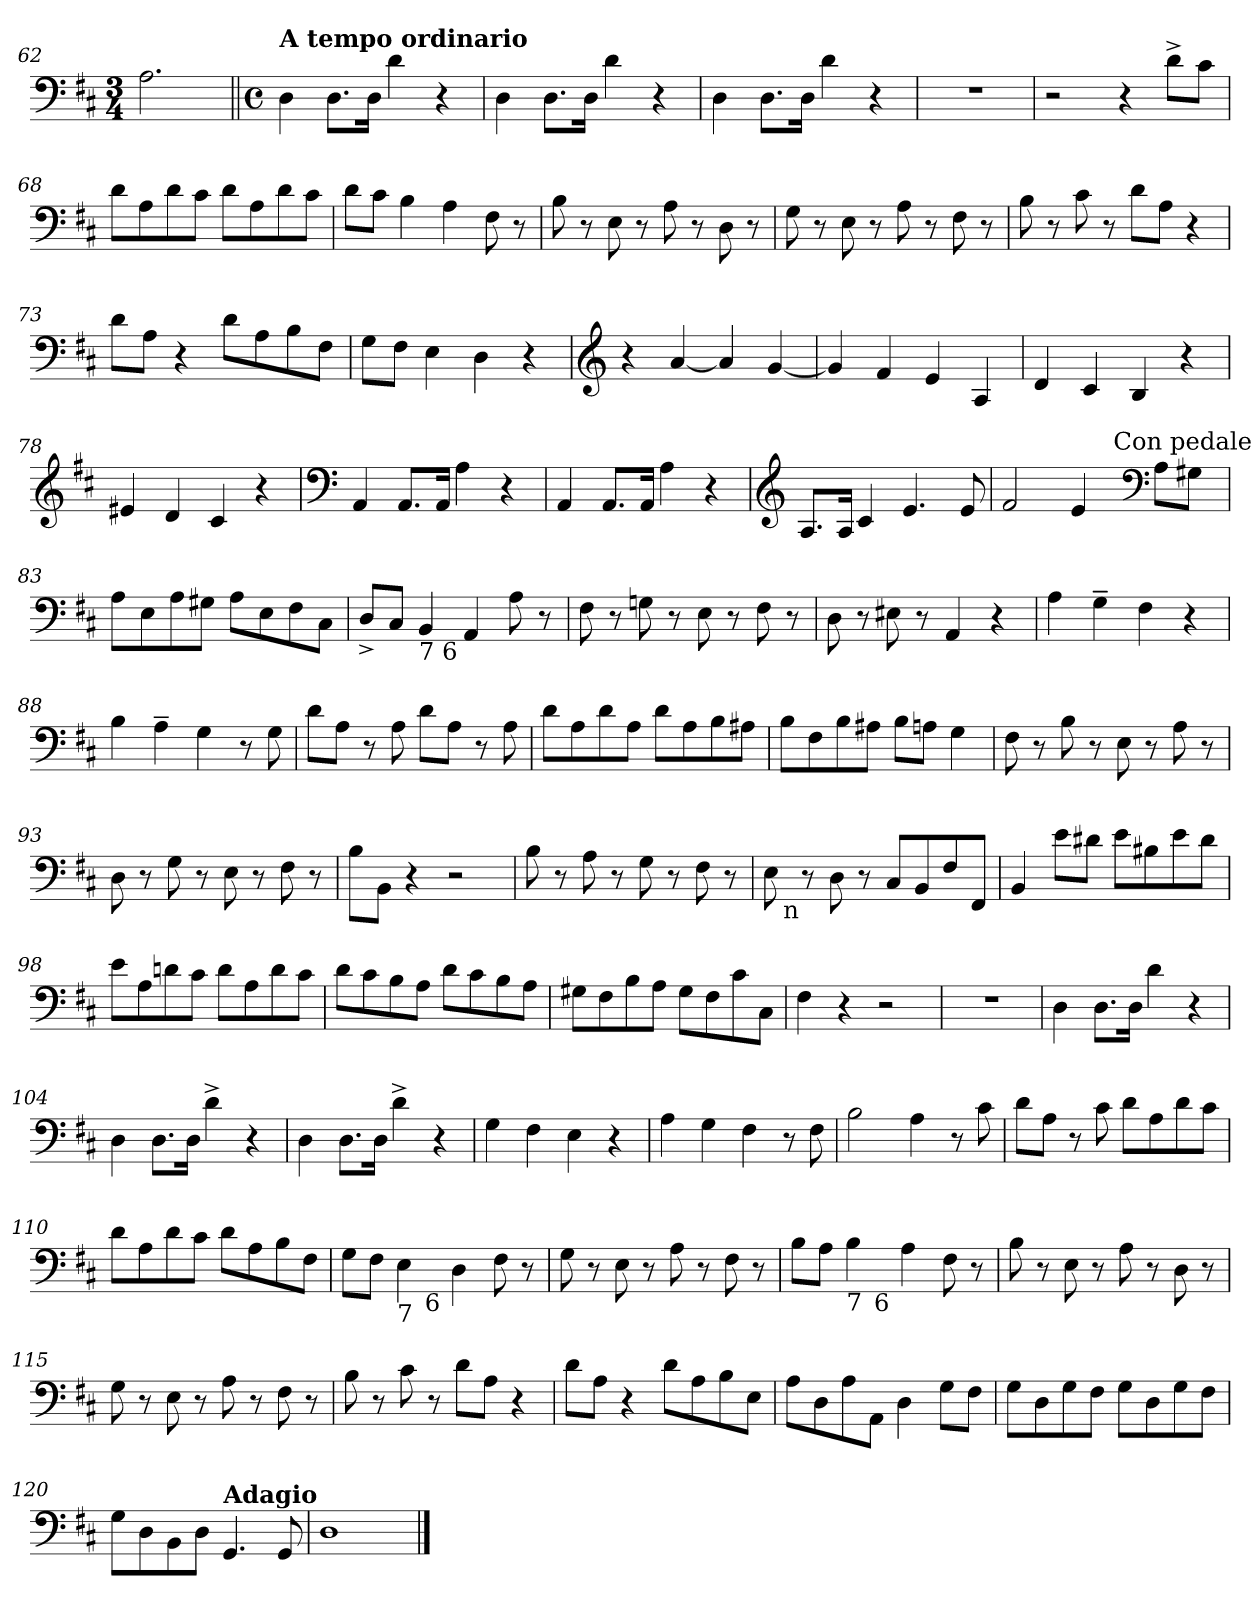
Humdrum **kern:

**kern
*part1
*staff1
*clefF4
*k[f#c#]
*D:
*M3/4
=62
2.A\
=63||
*M4/4
*met(c)
!LO:TX:a:B:t=A tempo ordinario
4D\
8.D\L
16D\Jk
4d\
4r
=64
4D\
8.D\L
16D\Jk
4d\
4r
=65
4D\
8.D\L
16D\Jk
4d\
4r
=66
1r
=67
2r
4r
8d^>\L
8c#\J
!!LO:LB:g=z
=68
8d\L
8A\
8d\
8c#\J
8d\L
8A\
8d\
8c#\J
=69
8d\L
8c#>\J
4B>\
4A\
8F#\
8r
=70
8B\
8r
8E\
8r
8A\
8r
8D\
8r
=71
8G\
8r
8E\
8r
8A\
8r
8F#\
8r
!!LO:LB:g=z
=72
8B>\
8r
8c#>\
8r
8d\L
8A\J
4r
=73
8d\L
8A\J
4r
8d\L
8A\
8B\
8F#>\J
=74
8G\L
8F#>\J
4E\
4D\
4r
=75
*clefG2
4r
[<4a</
4a</]
[<4g</
=76
4g</]
4f#</
4e/
4A/
!!LO:PB:g=z
=77
4d/
4c#</
4B/
4r
=78
4e#/
4d>/
4c#>/
4r
=79
*clefF4
4AA/
8.AA/L
16AA/Jk
4A\
4r
=80
4AA/
8.AA/L
16AA/Jk
4A\
4r
=81
*clefG2
8.A/L
16A/Jk
4c#/
4.e/
8e/
!!LO:LB:g=z
=82
*^
2f#/	2ryy
4e/	8..ryy
!	!LO:TX:a:t=Con pedale
.	4ryy
*clefF4	*
8A\L	.
8G#X\J	.
.	32ryy
*v	*v
=83
8A\L
8E\
8A\
8G#X\J
8A\L
8E\
8F#\
8C#\J
=84
8D^</L
8C#/J
!LO:TX:b:t=7 6
4BB/
4AA/
8A\
8r
=85
8F#>\
8r
8Gn\
8r
8E>\
8r
8F#\
8r
=86
8D>\
8r
8E#\
8r
4AA/
4r
!!LO:LB:g=z
=87
4A\
4G~>\
4F#>\
4r
=88
4B\
4A~>\
4G\
8r
8G\
=89
8d\L
8A\J
8r
8A\
8d\L
8A\J
8r
8A\
=90
8d\L
8A\
8d\
8A\J
8d\L
8A\
8B\
8A#X>\J
!!LO:LB:g=z
=91
8B\L
8F#\
8B\
8A#X\J
8B\L
8An>\J
4G\
=92
8F#\
8r
8B\
8r
8E\
8r
8A\
8r
=93
8D\
8r
8G\
8r
8E>\
8r
8F#\
8r
=94
8B\L
8BB\J
4r
2r
!!LO:LB:g=z
=95
8B>\
8r
8A>\
8r
8G>\
8r
8F#>\
8r
=96
*^
8E>\	16ryy
!	!LO:TX:b:t=n
.	2...ryy
8r	.
8D>\	.
8r	.
8C#</L	.
8BB/	.
8F#/	.
8FF#/J	.
*v	*v
=97
4BB/
8e\L
8d#X>\J
8e\L
8B#\
8e\
8d#>\J
=98
8e\L
8A\
8dn\
8c#\J
8d\L
8A\
8d\
8c#>\J
!!LO:LB:g=z
=99
8d\L
8c#\
8B\
8A>\J
8d>\L
8c#\
8B>\
8A>\J
=100
8G#X>\L
8F#\
8B>\
8A>\J
8G#>\L
8F#\
8c#>\
8C#>\J
=101
4F#\
4r
2r
=102
1r
=103
4D\
8.D\L
16D\Jk
4d\
4r
!!LO:LB:g=z
=104
4D\
8.D\L
16D\Jk
4d^>\
4r
=105
4D\
8.D\L
16D\Jk
4d^>\
4r
=106
4G\
4F#>\
4E\
4r
=107
4A\
4G>\
4F#>\
8r
8F#>\
=108
2B\
4A\
8r
8c#>\
=109
8d\L
8A\J
8r
8c#\
8d\L
8A\
8d\
8c#\J
!!LO:LB:g=z
=110
8d\L
8A\
8d\
8c#\J
8d\L
8A\
8B\
8F#>\J
=111
*^
8G\L	4.ryy
8F#>\J	.
!LO:TX:b:t=7	!
4E\	.
!	!LO:TX:b:t=6
.	2ryy
4D\	.
8F#>\	.
8r	8ryy
*v	*v
=112
8G\
8r
8E\
8r
8A\
8r
8F#\
8r
=113
*^
8B\L	4.ryy
8A\J	.
!LO:TX:b:t=7	!
4B\	.
!	!LO:TX:b:t=6
.	2ryy
4A\	.
8F#\	.
8r	8ryy
*v	*v
!!LO:LB:g=z
=114
8B\
8r
8E\
8r
8A\
8r
8D\
8r
=115
8G\
8r
8E\
8r
8A\
8r
8F#\
8r
=116
8B>\
8r
8c#>\
8r
8d\L
8A\J
4r
=117
8d\L
8A\J
4r
8d\L
8A\
8B\
8E\J
!!LO:LB:g=z
=118
8A\L
8D\
8A>\
8AA>\J
4D\
8G\L
8F#\J
=119
8G\L
8D\
8G\
8F#\J
8G\L
8D\
8G\
8F#\J
=120
8G\L
8D\
8BB\
8D\J
!LO:TX:a:B:t=Adagio
4.GG/
8GG</
=121
1D
==
*-
